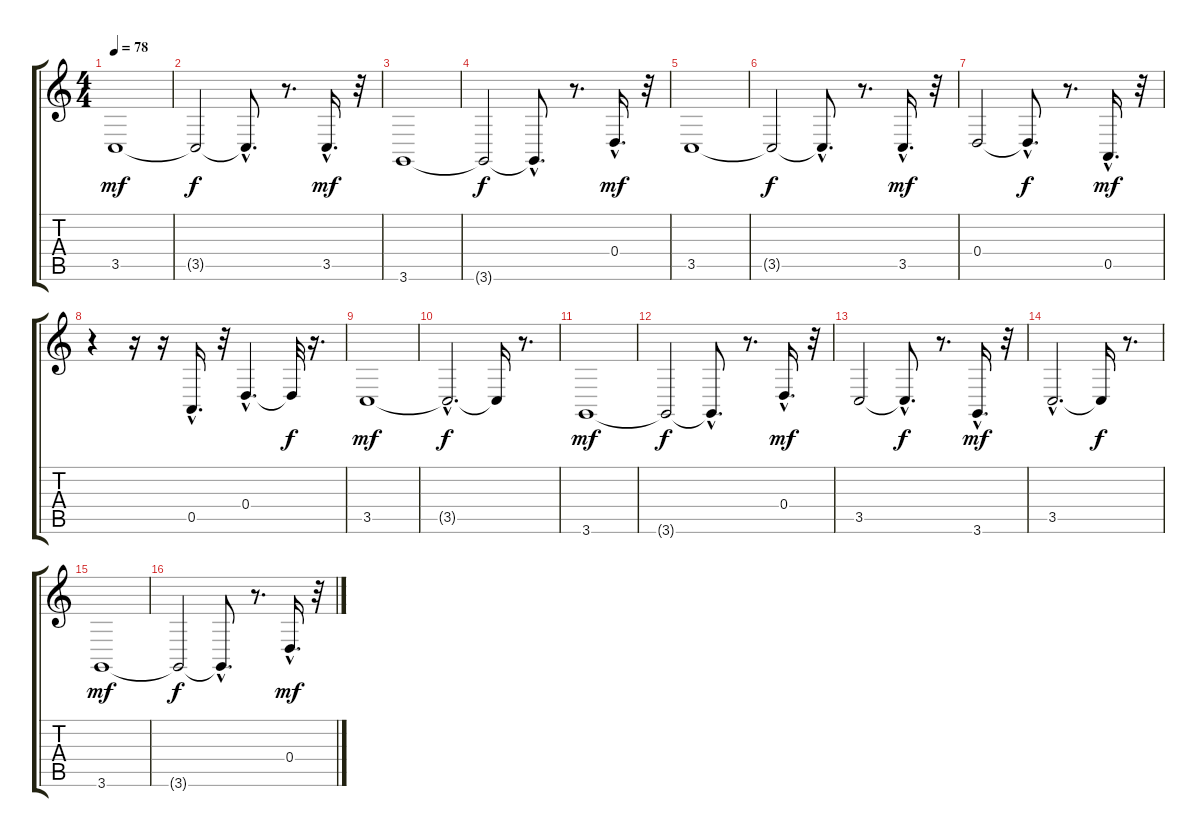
\track "" {instrument acousticgrandpiano}
\staff {score tabs}
\tuning (E4 B3 G3 D3 A2 E2) {hide}
\ts (4 4)
\tempo 78
\clef g2
\ks c
3.5.1{dy mf} |
3.5{t}.2{dy f} 3.5{hac t}.8{d} r.8{d} 3.5{hac}.16{d dy mf} r.32 |
3.6.1 |
3.6{t}.2{dy f} 3.6{hac t}.8{d} r.8{d} 0.4{hac}.16{d dy mf} r.32 |
3.5.1 |
3.5{t}.2{dy f} 3.5{hac t}.8{d} r.8{d} 3.5{hac}.16{d dy mf} r.32 |
0.4.2 0.4{hac t}.8{d dy f} r.8{d} 0.5{hac}.16{d dy mf} r.32 |
r.4 r.16 r.16 0.5{hac}.16{d} r.32 0.4{hac}.4{d} 0.4{t}.32{dy f} r.16{d} |
3.5.1{dy mf} |
3.5{hac t}.2{d dy f} 3.5{t}.16 r.8{d} |
3.6.1{dy mf} |
3.6{t}.2{dy f} 3.6{hac t}.8{d} r.8{d} 0.4{hac}.16{d dy mf} r.32 |
3.5.2 3.5{hac t}.8{d dy f} r.8{d} 3.6{hac}.16{d dy mf} r.32 |
3.5{hac}.2{d} 3.5{t}.16{dy f} r.8{d} |
3.6.1{dy mf} |
3.6{t}.2{dy f} 3.6{hac t}.8{d} r.8{d} 0.4{hac}.16{d dy mf} r.32
